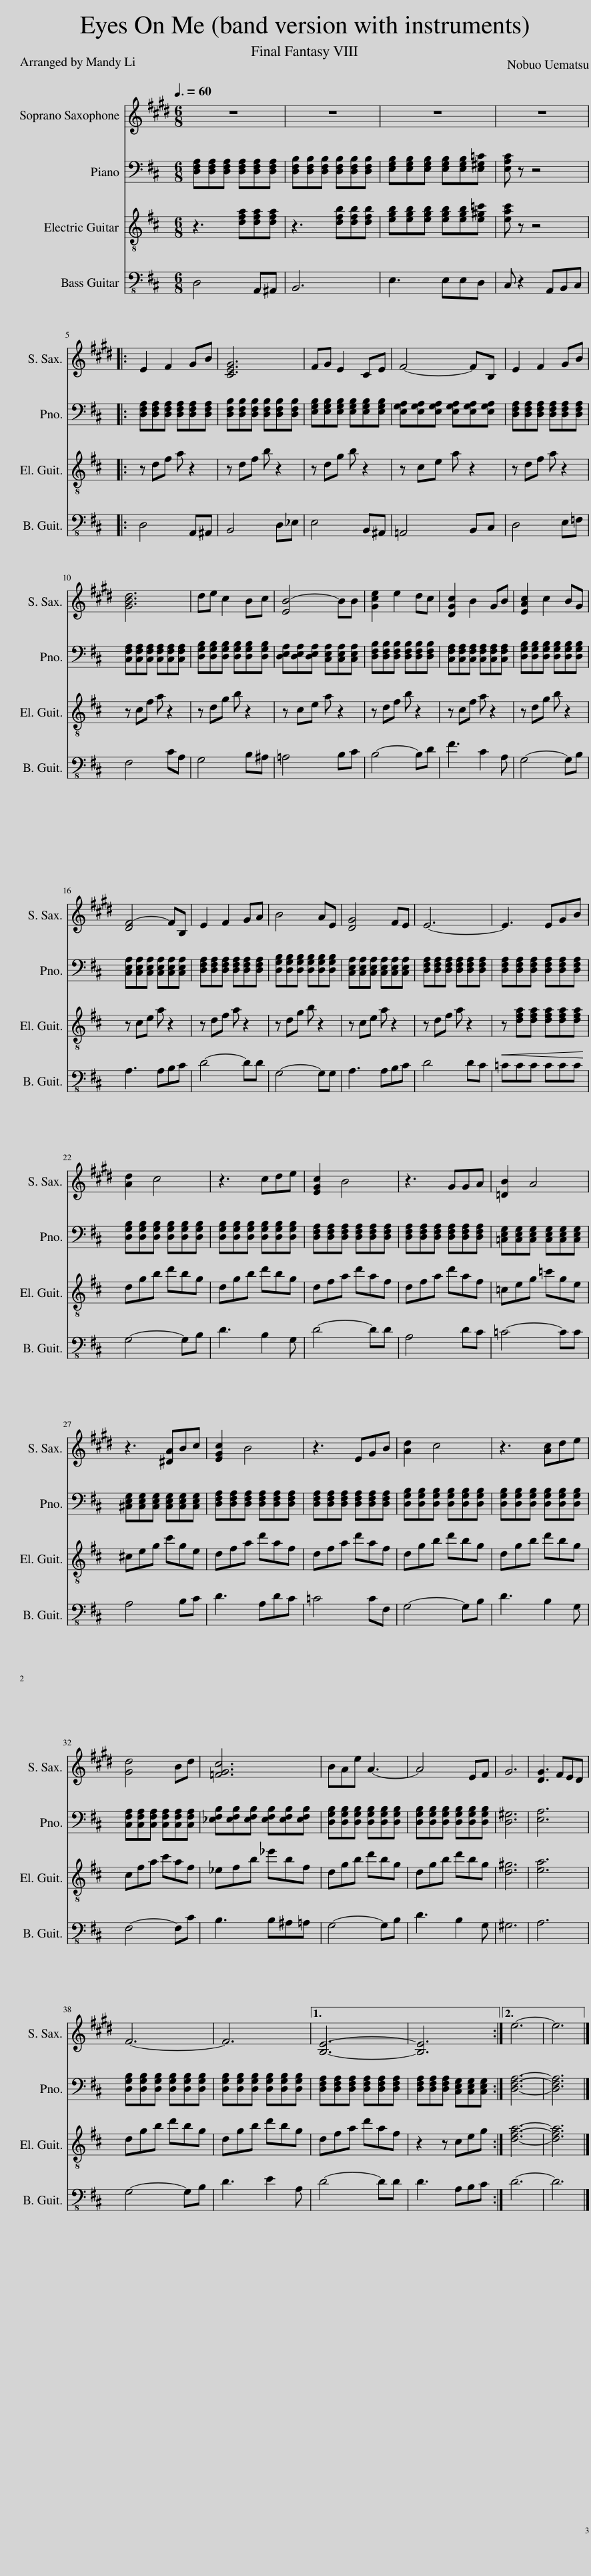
X:1
%%score 1 2 3 4
L:1/8
Q:3/8=60
M:6/8
I:linebreak $
K:D
V:1 treble transpose=-2
V:2 bass
V:3 treble-8
V:4 bass-8
V:1
[K:E] z6 | z6 | z6 | z6 |:$ E2 F2 GB | %5
 [CEG]6 | FG E2 CE | F4- FB, | E2 F2 GB |$ [GBd]6 | %10
 de c2 Bc | [EB-]4 BB | [Gce]2 e2 dc | [DGc]2 B2 GB | [EAc]2 c2 BG |$ %15
 [DF-]4 FB, | E2 F2 GA | B4 AE | [DG]4 FE | E6- | %20
 E3 EGB |$ [Ad]2 c4 | z3 cde | [EGc]2 B4 | z3 GGA | %25
 [=DB]2 A4 |$ z3 [^DA]Bc | [EGc]2 B4 | z3 EGB | [Ad]2 c4 | %30
 z3 [Ac]de |$ [Gd]4 Bd | [=FGc]6 | BAe A3- | A4 EF | %35
 G6 | [DG]3 FED |$ F6- | F6 |1 [B,E]6- | %40
 [B,E]6 :|2 e6- | e6 |] %43
V:2
 [D,F,A,][D,F,A,][D,F,A,] [D,F,A,][D,F,A,][D,F,A,] | [D,F,B,][D,F,B,][D,F,B,] [D,F,B,][D,F,B,][D,F,B,] | [E,G,B,][E,G,B,][E,G,B,] [E,G,B,][E,G,B,][E,^G,=C] | [E,A,C] z z4 |:$ [D,F,A,][D,F,A,][D,F,A,] [D,F,A,][D,F,A,][D,F,A,] | %5
 [D,F,B,][D,F,B,][D,F,B,] [D,F,B,][D,F,B,][D,F,B,] | [E,G,B,][E,G,B,][E,G,B,] [E,G,B,][E,G,B,][E,G,B,] | [E,G,A,][E,G,A,][E,G,A,] [E,G,A,][E,G,A,][E,G,A,] | [D,F,A,][D,F,A,][D,F,A,] [D,F,A,][D,F,A,][D,F,A,] |$ [C,F,A,][C,F,A,][C,F,A,] [C,F,A,][C,F,A,][C,F,A,] | %10
 [D,G,B,][D,G,B,][D,G,B,] [D,G,B,][D,G,B,][D,G,B,] | [D,E,A,][D,E,A,][D,E,A,] [C,E,A,][C,E,A,][C,E,A,] | [D,F,B,][D,F,B,][D,F,B,] [D,F,B,][D,F,B,][D,F,B,] | [C,F,A,][C,F,A,][C,F,A,] [C,F,A,][C,F,A,][C,F,A,] | [D,G,B,][D,G,B,][D,G,B,] [D,G,B,][D,G,B,][D,G,B,] |$ %15
 [C,E,A,][C,E,A,][C,E,A,] [C,E,A,][C,E,A,][C,E,A,] | [D,F,A,][D,F,A,][D,F,A,] [D,F,A,][D,F,A,][D,F,A,] | [D,G,B,][D,G,B,][D,G,B,] [D,G,B,][D,G,B,][D,G,B,] | [C,E,A,][C,E,A,][C,E,A,] [C,E,A,][C,E,A,][C,E,A,] | [D,F,A,][D,F,A,][D,F,A,] [D,F,A,][D,F,A,][D,F,A,] | %20
 [D,F,A,][D,F,A,][D,F,A,] [D,F,A,][D,F,A,][D,F,A,] |$ [D,G,B,][D,G,B,][D,G,B,] [D,G,B,][D,G,B,][D,G,B,] | [D,G,B,][D,G,B,][D,G,B,] [D,G,B,][D,G,B,][D,G,B,] | [D,F,A,][D,F,A,][D,F,A,] [D,F,A,][D,F,A,][D,F,A,] | [D,F,A,][D,F,A,][D,F,A,] [D,F,A,][D,F,A,][D,F,A,] | %25
 [=C,E,G,][C,E,G,][C,E,G,] [C,E,G,][C,E,G,][C,E,G,] |$ [^C,E,G,][C,E,G,][C,E,G,] [C,E,G,][C,E,G,][C,E,G,] | [D,F,A,][D,F,A,][D,F,A,] [D,F,A,][D,F,A,][D,F,A,] | [D,F,A,][D,F,A,][D,F,A,] [D,F,A,][D,F,A,][D,F,A,] | [D,G,B,][D,G,B,][D,G,B,] [D,G,B,][D,G,B,][D,G,B,] | %30
 [D,G,B,][D,G,B,][D,G,B,] [D,G,B,][D,G,B,][D,G,B,] |$ [C,F,A,][C,F,A,][C,F,A,] [C,F,A,][C,F,A,][C,F,A,] | [_E,F,B,][E,F,B,][E,F,B,] [E,F,B,][E,F,B,][E,F,B,] | [D,G,B,][D,G,B,][D,G,B,] [D,G,B,][D,G,B,][D,G,B,] | [D,G,B,][D,G,B,][D,G,B,] [D,G,B,][D,G,B,][D,G,B,] | %35
 [D,^G,]6 | [E,A,]6 |$ [D,G,B,][D,G,B,][D,G,B,] [D,G,B,][D,G,B,][D,G,B,] | [D,G,B,][D,G,B,][D,G,B,] [D,G,B,][D,G,B,][D,G,B,] |1 [D,F,A,][D,F,A,][D,F,A,] [D,F,A,][D,F,A,][D,F,A,] | %40
 [D,F,A,][D,F,A,][D,F,A,] [C,E,G,][C,E,G,][C,E,G,] :|2 [D,F,A,]6- | [D,F,A,]6 |] %43
V:3
 z3 [dfa][dfa][dfa] | z3 [dfb][dfb][dfb] | [egb][egb][egb] [egb][egb][e^g=c'] | [eac'] z z4 |:$ z df a z2 | %5
 z df b z2 | z dg b z2 | z ce a z2 | z df a z2 |$ z cf a z2 | %10
 z dg b z2 | z ce a z2 | z df b z2 | z cf a z2 | z dg b z2 |$ %15
 z ce a z2 | z df a z2 | z dg b z2 | z ce a z2 | z df a z2 | %20
 z [dfa][dfa] [dfa][dfa][dfa] |$ dgb d'bg | dgb d'bg | dfa d'af | dfa d'af | %25
 =ceg =c'ge |$ ^ceg c'ge | dfa d'af | dfa d'af | dgb d'bg | %30
 dgb d'bg |$ cfa c'af | _efb _e'bf | dgb d'bg | dgb d'bg | %35
 [d^g]6 | [ea]6 |$ dgb d'bg | dgb d'bg |1 dfa d'af | %40
 z2 z ceg :|2 [dfa]6- | [dfa]6 |] %43
V:4
 D,4 A,,^A,, | B,,6 | E,3 E,E,D, | C, z2 A,,B,,C, |:$ D,4 A,,^A,, | %5
 B,,4 D,_E, | E,4 B,,^A,, | =A,,4 B,,C, | D,4 E,=F, |$ F,4 CA, | %10
 G,4 B,^A, | =A,4 B,C | B,4- B,D | F3 C2 A, | G,4- G,B, |$ %15
 A,3 A,B,C | D4- DD | G,4- G,G, | A,3 A,B,C | D4 DC | %20
!<(! =CCC CCC!<)! |$ G,4- G,B, | D3 B,2 G, | D4- DD | A,4 DC | %25
 =C4- CC |$ A,4 B,C | D3 A,DC | =C4 CF, | G,4- G,B, | %30
 D3 B,2 G, |$ F,4- F,C | B,3 B,^A,=A, | G,4- G,B, | D3 B,2 G, | %35
 ^G,6 | A,6 |$ G,4- G,B, | D3 E2 A, |1 D4- DD | %40
 D3 A,B,C :|2 D6- | D6 |] %43
